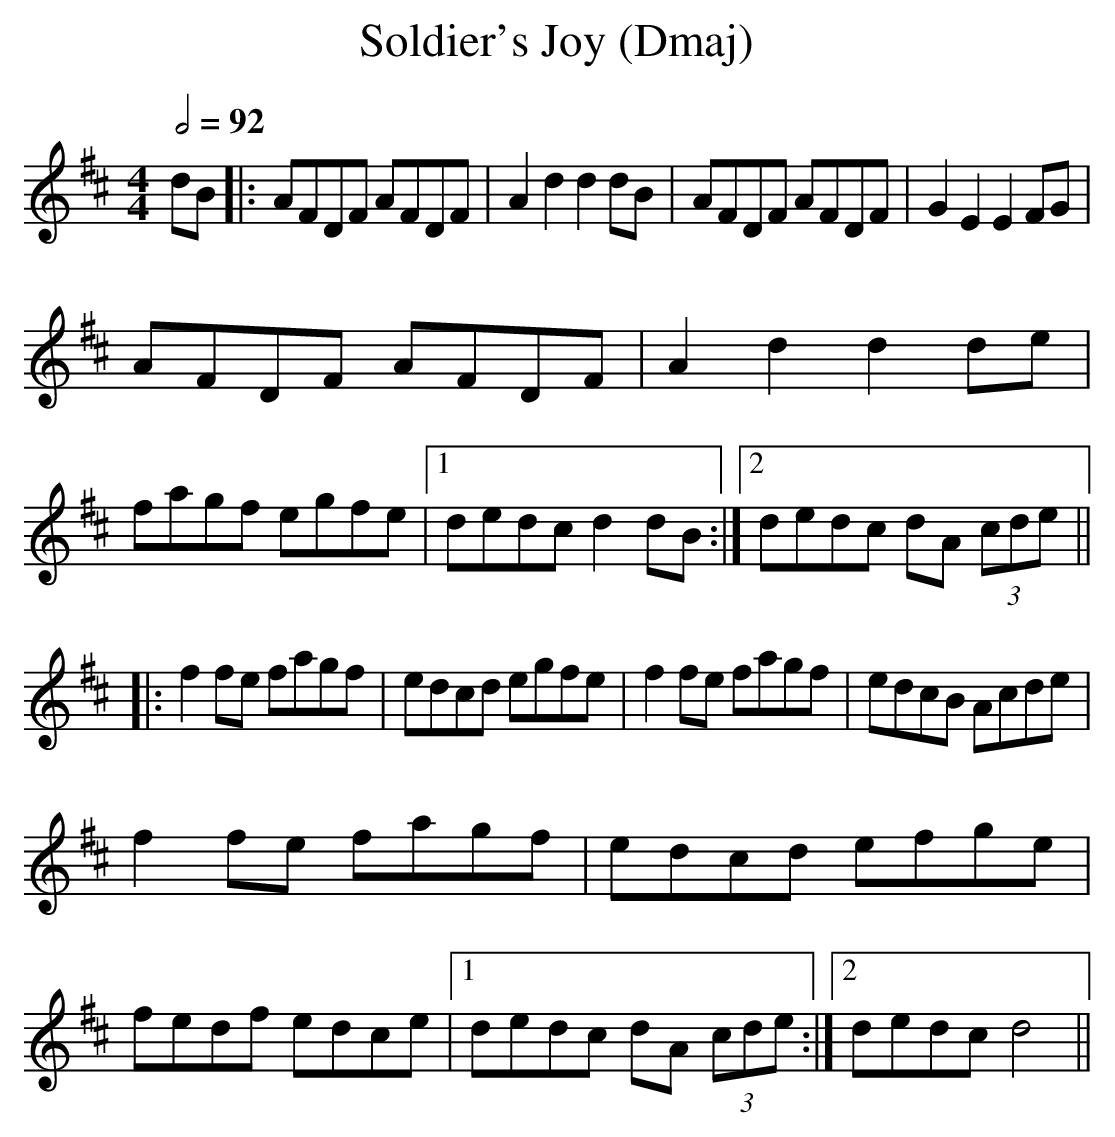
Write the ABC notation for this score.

X:1
T:Soldier's Joy (Dmaj)
Q:1/2=92
M:4/4
L:1/8
K:Dmaj
dB|:AFDF AFDF|A2 d2 d2 dB|AFDF AFDF|G2E2 E2 FG|
AFDF AFDF|A2 d2 d2 de|fagf egfe|1dedc d2 dB:|2dedc dA (3cde||
|:f2fe fagf|edcd egfe|f2fe fagf|edcB Acde|
f2fe fagf|edcd efge|fedf edce|1dedc dA (3cde:|2dedc d4||
